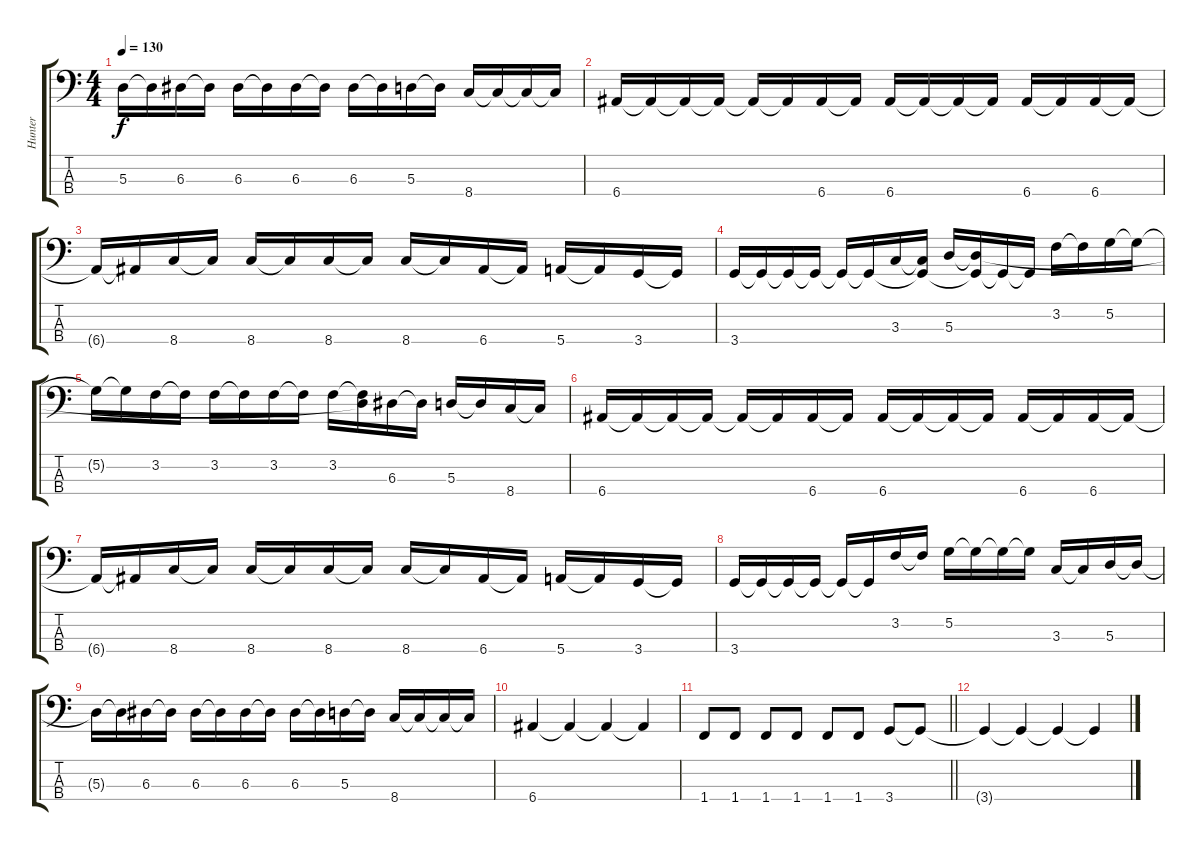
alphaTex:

\track ("Hunter" "Hunter") {instrument electricbasspick}
\staff {score tabs}
\tuning (G2 D2 A1 E1) {hide}
\ts (4 4)
\tempo 130
\clef f4
\ks c
5.3{t}.16{dy f} 5.3{t}.16 6.3.16 6.3{t}.16 6.3.16 6.3{t}.16 6.3.16 6.3{t}.16 6.3.16 6.3{t}.16 5.3.16 5.3{t}.16 8.4.16 8.4{t}.16 8.4{t}.16 8.4{t}.16 |
6.4.16 6.4{t}.16 6.4{t}.16 6.4{t}.16 6.4{t}.16 6.4{t}.16 6.4.16 6.4{t}.16 6.4.16 6.4{t}.16 6.4{t}.16 6.4{t}.16 6.4.16 6.4{t}.16 6.4.16 6.4{t}.16 |
6.4{t}.16 6.4{t}.16 8.4.16 8.4{t}.16 8.4.16 8.4{t}.16 8.4.16 8.4{t}.16 8.4.16 8.4{t}.16 6.4.16 6.4{t}.16 5.4.16 5.4{t}.16 3.4.16 3.4{t}.16 |
3.4.16 3.4{t}.16 3.4{t}.16 3.4{t}.16 3.4{t}.16 3.4{t}.16 3.3.16 (3.3{t} 3.4{t}).16 5.3.16 (5.3{t} 3.4{t}).16 3.4{t}.16 3.4{t}.16 3.2.16 3.2{t}.16 5.2.16 5.2{t}.16 |
5.2{t}.16 5.2{t}.16 3.2.16 3.2{t}.16 3.2.16 3.2{t}.16 3.2.16 3.2{t}.16 3.2.16 (3.2{t} 5.3{t}).16 6.3.16 6.3{t}.16 5.3.16 5.3{t}.16 8.4.16 8.4{t}.16 |
6.4.16 6.4{t}.16 6.4{t}.16 6.4{t}.16 6.4{t}.16 6.4{t}.16 6.4.16 6.4{t}.16 6.4.16 6.4{t}.16 6.4{t}.16 6.4{t}.16 6.4.16 6.4{t}.16 6.4.16 6.4{t}.16 |
6.4{t}.16 6.4{t}.16 8.4.16 8.4{t}.16 8.4.16 8.4{t}.16 8.4.16 8.4{t}.16 8.4.16 8.4{t}.16 6.4.16 6.4{t}.16 5.4.16 5.4{t}.16 3.4.16 3.4{t}.16 |
3.4.16 3.4{t}.16 3.4{t}.16 3.4{t}.16 3.4{t}.16 3.4{t}.16 3.2.16 3.2{t}.16 5.2.16 5.2{t}.16 5.2{t}.16 5.2{t}.16 3.3.16 3.3{t}.16 5.3.16 5.3{t}.16 |
5.3{t}.16 5.3{t}.16 6.3.16 6.3{t}.16 6.3.16 6.3{t}.16 6.3.16 6.3{t}.16 6.3.16 6.3{t}.16 5.3.16 5.3{t}.16 8.4.16 8.4{t}.16 8.4{t}.16 8.4{t}.16 |
6.4.4 6.4{t}.4 6.4{t}.4 6.4{t}.4 |
\barLineRight lightlight
1.4.8 1.4.8 1.4.8 1.4.8 1.4.8 1.4.8 3.4.8 3.4{t}.8 |
3.4{t}.4 3.4{t}.4 3.4{t}.4 3.4{t}.4
